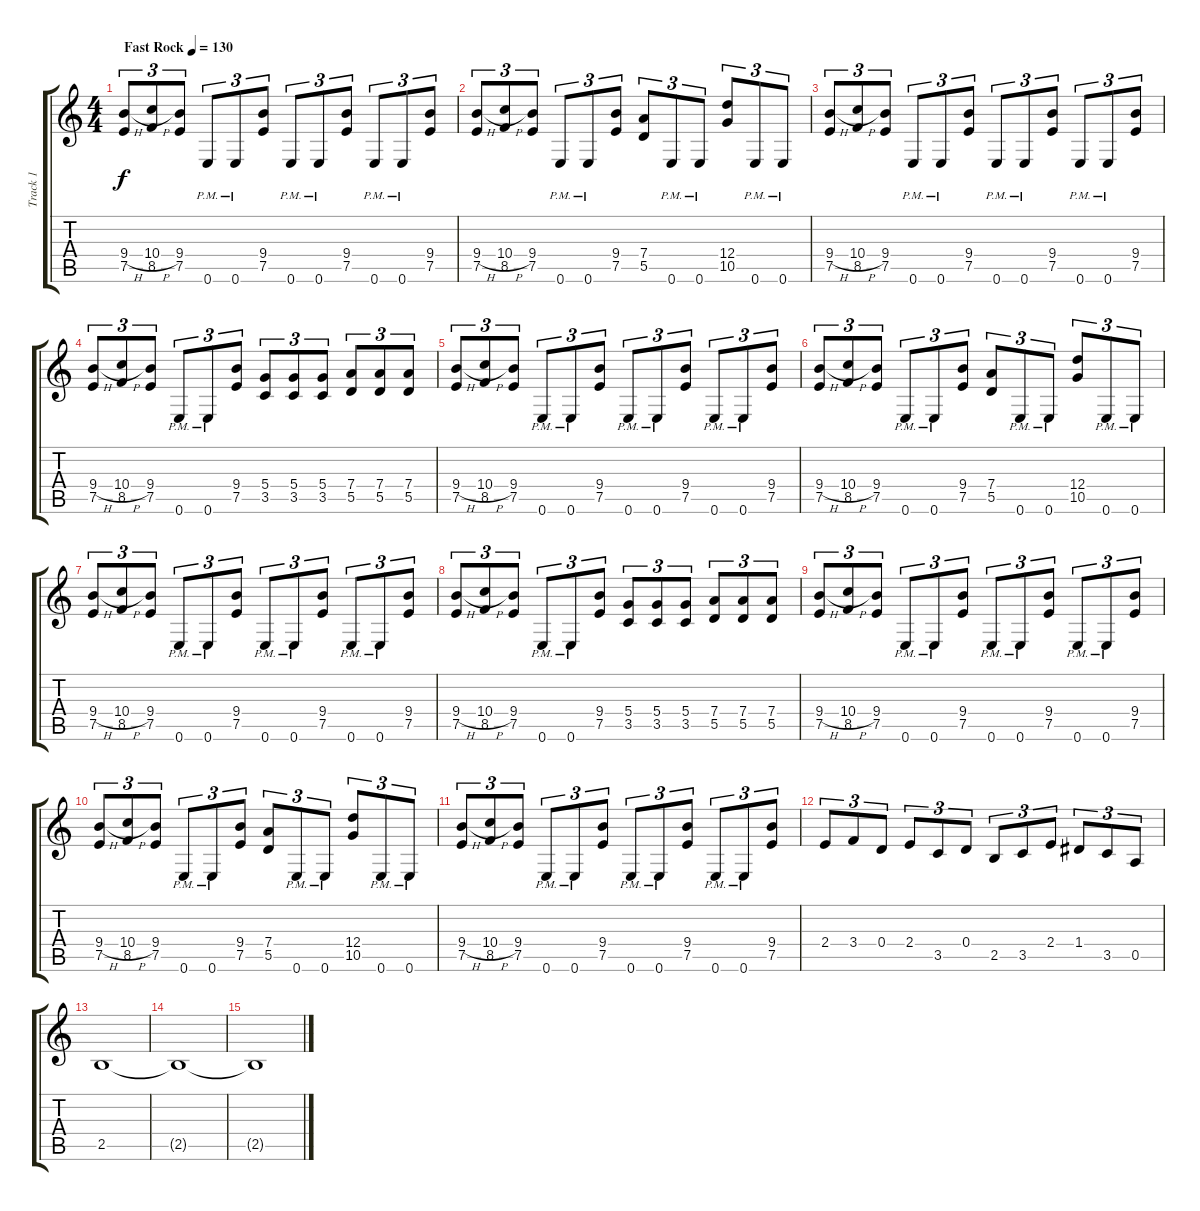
\track ("Track 1" "Track 1") {instrument distortionguitar}
\staff {score tabs}
\tuning (E4 B3 G3 D3 A2 E2) {hide}
\ts (4 4)
\tempo (130 "Fast Rock")
\clef g2
\ks c
(9.4{h} 7.5).8{tu (3 2) dy f instrument distortionguitar} (10.4{h} 8.5).8{tu (3 2)} (9.4 7.5).8{tu (3 2)} 0.6{pm}.8{tu (3 2)} 0.6{pm}.8{tu (3 2)} (9.4 7.5).8{tu (3 2)} 0.6{pm}.8{tu (3 2)} 0.6{pm}.8{tu (3 2)} (9.4 7.5).8{tu (3 2)} 0.6{pm}.8{tu (3 2)} 0.6{pm}.8{tu (3 2)} (9.4 7.5).8{tu (3 2)} |
(9.4{h} 7.5).8{tu (3 2)} (10.4{h} 8.5).8{tu (3 2)} (9.4 7.5).8{tu (3 2)} 0.6{pm}.8{tu (3 2)} 0.6{pm}.8{tu (3 2)} (9.4 7.5).8{tu (3 2)} (7.4 5.5).8{tu (3 2)} 0.6{pm}.8{tu (3 2)} 0.6{pm}.8{tu (3 2)} (12.4 10.5).8{tu (3 2)} 0.6{pm}.8{tu (3 2)} 0.6{pm}.8{tu (3 2)} |
(9.4{h} 7.5).8{tu (3 2)} (10.4{h} 8.5).8{tu (3 2)} (9.4 7.5).8{tu (3 2)} 0.6{pm}.8{tu (3 2)} 0.6{pm}.8{tu (3 2)} (9.4 7.5).8{tu (3 2)} 0.6{pm}.8{tu (3 2)} 0.6{pm}.8{tu (3 2)} (9.4 7.5).8{tu (3 2)} 0.6{pm}.8{tu (3 2)} 0.6{pm}.8{tu (3 2)} (9.4 7.5).8{tu (3 2)} |
(9.4{h} 7.5).8{tu (3 2)} (10.4{h} 8.5).8{tu (3 2)} (9.4 7.5).8{tu (3 2)} 0.6{pm}.8{tu (3 2)} 0.6{pm}.8{tu (3 2)} (9.4 7.5).8{tu (3 2)} (5.4 3.5).8{tu (3 2)} (5.4 3.5).8{tu (3 2)} (5.4 3.5).8{tu (3 2)} (7.4 5.5).8{tu (3 2)} (7.4 5.5).8{tu (3 2)} (7.4 5.5).8{tu (3 2)} |
(9.4{h} 7.5).8{tu (3 2)} (10.4{h} 8.5).8{tu (3 2)} (9.4 7.5).8{tu (3 2)} 0.6{pm}.8{tu (3 2)} 0.6{pm}.8{tu (3 2)} (9.4 7.5).8{tu (3 2)} 0.6{pm}.8{tu (3 2)} 0.6{pm}.8{tu (3 2)} (9.4 7.5).8{tu (3 2)} 0.6{pm}.8{tu (3 2)} 0.6{pm}.8{tu (3 2)} (9.4 7.5).8{tu (3 2)} |
(9.4{h} 7.5).8{tu (3 2)} (10.4{h} 8.5).8{tu (3 2)} (9.4 7.5).8{tu (3 2)} 0.6{pm}.8{tu (3 2)} 0.6{pm}.8{tu (3 2)} (9.4 7.5).8{tu (3 2)} (7.4 5.5).8{tu (3 2)} 0.6{pm}.8{tu (3 2)} 0.6{pm}.8{tu (3 2)} (12.4 10.5).8{tu (3 2)} 0.6{pm}.8{tu (3 2)} 0.6{pm}.8{tu (3 2)} |
(9.4{h} 7.5).8{tu (3 2)} (10.4{h} 8.5).8{tu (3 2)} (9.4 7.5).8{tu (3 2)} 0.6{pm}.8{tu (3 2)} 0.6{pm}.8{tu (3 2)} (9.4 7.5).8{tu (3 2)} 0.6{pm}.8{tu (3 2)} 0.6{pm}.8{tu (3 2)} (9.4 7.5).8{tu (3 2)} 0.6{pm}.8{tu (3 2)} 0.6{pm}.8{tu (3 2)} (9.4 7.5).8{tu (3 2)} |
(9.4{h} 7.5).8{tu (3 2)} (10.4{h} 8.5).8{tu (3 2)} (9.4 7.5).8{tu (3 2)} 0.6{pm}.8{tu (3 2)} 0.6{pm}.8{tu (3 2)} (9.4 7.5).8{tu (3 2)} (5.4 3.5).8{tu (3 2)} (5.4 3.5).8{tu (3 2)} (5.4 3.5).8{tu (3 2)} (7.4 5.5).8{tu (3 2)} (7.4 5.5).8{tu (3 2)} (7.4 5.5).8{tu (3 2)} |
(9.4{h} 7.5).8{tu (3 2)} (10.4{h} 8.5).8{tu (3 2)} (9.4 7.5).8{tu (3 2)} 0.6{pm}.8{tu (3 2)} 0.6{pm}.8{tu (3 2)} (9.4 7.5).8{tu (3 2)} 0.6{pm}.8{tu (3 2)} 0.6{pm}.8{tu (3 2)} (9.4 7.5).8{tu (3 2)} 0.6{pm}.8{tu (3 2)} 0.6{pm}.8{tu (3 2)} (9.4 7.5).8{tu (3 2)} |
(9.4{h} 7.5).8{tu (3 2)} (10.4{h} 8.5).8{tu (3 2)} (9.4 7.5).8{tu (3 2)} 0.6{pm}.8{tu (3 2)} 0.6{pm}.8{tu (3 2)} (9.4 7.5).8{tu (3 2)} (7.4 5.5).8{tu (3 2)} 0.6{pm}.8{tu (3 2)} 0.6{pm}.8{tu (3 2)} (12.4 10.5).8{tu (3 2)} 0.6{pm}.8{tu (3 2)} 0.6{pm}.8{tu (3 2)} |
(9.4{h} 7.5).8{tu (3 2)} (10.4{h} 8.5).8{tu (3 2)} (9.4 7.5).8{tu (3 2)} 0.6{pm}.8{tu (3 2)} 0.6{pm}.8{tu (3 2)} (9.4 7.5).8{tu (3 2)} 0.6{pm}.8{tu (3 2)} 0.6{pm}.8{tu (3 2)} (9.4 7.5).8{tu (3 2)} 0.6{pm}.8{tu (3 2)} 0.6{pm}.8{tu (3 2)} (9.4 7.5).8{tu (3 2)} |
2.4.8{tu (3 2)} 3.4.8{tu (3 2)} 0.4.8{tu (3 2)} 2.4.8{tu (3 2)} 3.5.8{tu (3 2)} 0.4.8{tu (3 2)} 2.5.8{tu (3 2)} 3.5.8{tu (3 2)} 2.4.8{tu (3 2)} 1.4.8{tu (3 2)} 3.5.8{tu (3 2)} 0.5.8{tu (3 2)} |
2.5.1 |
2.5{t}.1 |
2.5{t}.1
